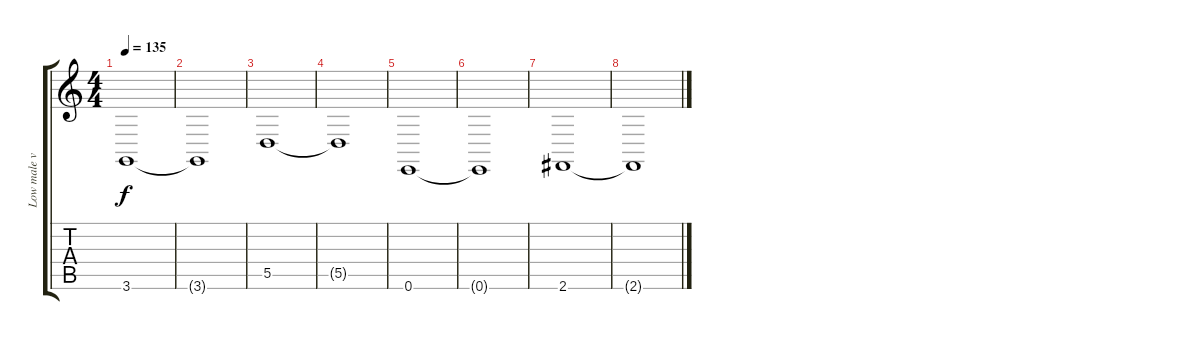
\track ("Low male voice" "Low male v") {instrument stringensemble1}
\staff {score tabs}
\tuning (E4 B3 G3 D3 A2 E2) {hide}
\ts (4 4)
\tempo 135
\clef g2
\ks c
3.6.1{dy f} |
3.6{t}.1 |
5.5.1 |
5.5{t}.1 |
0.6.1 |
0.6{t}.1 |
2.6.1 |
2.6{t}.1
